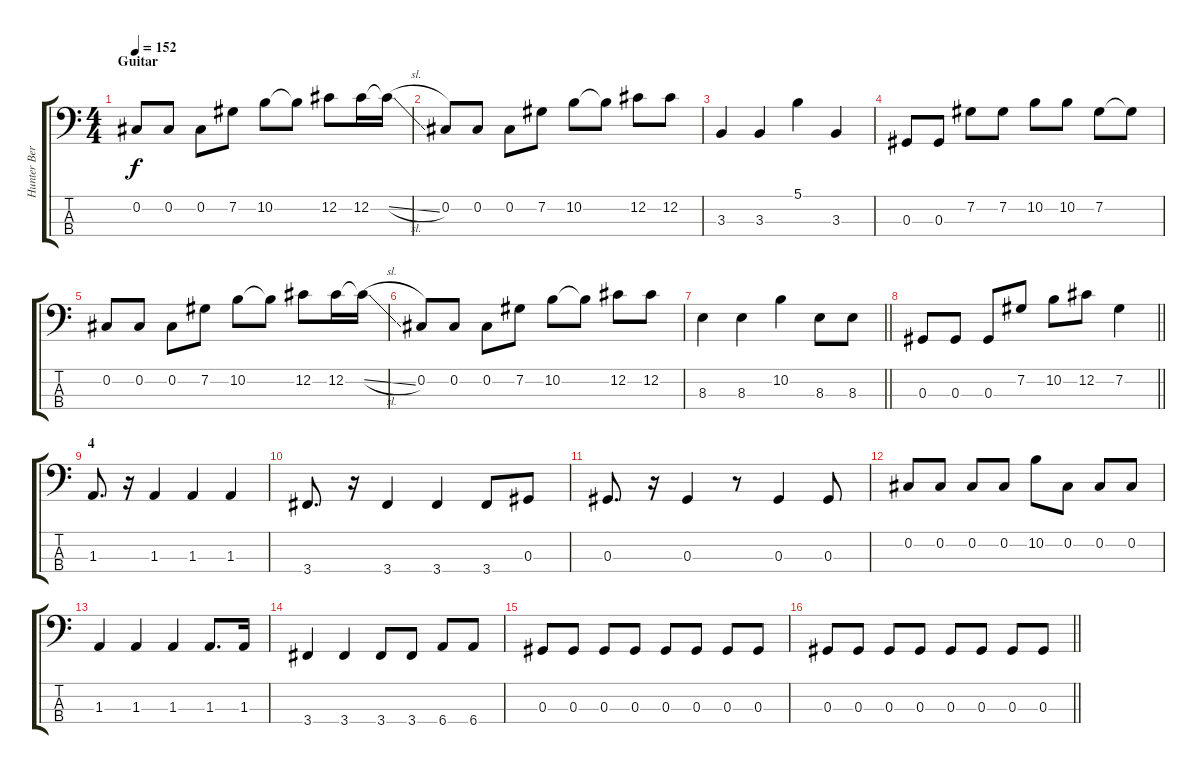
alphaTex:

\track ("Hunter Bergan" "Hunter Ber") {instrument electricbassfinger}
\staff {score tabs}
\tuning (Gb2 Db2 Ab1 Eb1) {hide}
\ts (4 4)
\section ("" "Guitar")
\tempo 152
\clef f4
\ks c
0.2.8{dy f} 0.2.8 0.2.8 7.2.8 10.2.8 10.2{t}.8 12.2.8 12.2.16 12.2{sl t}.16 |
0.2.8 0.2.8 0.2.8 7.2.8 10.2.8 10.2{t}.8 12.2.8 12.2.8 |
3.3.4 3.3.4 5.1.4 3.3.4 |
0.3.8 0.3.8 7.2.8 7.2.8 10.2.8 10.2.8 7.2.8 7.2{t}.8 |
0.2.8 0.2.8 0.2.8 7.2.8 10.2.8 10.2{t}.8 12.2.8 12.2.16 12.2{sl t}.16 |
0.2.8 0.2.8 0.2.8 7.2.8 10.2.8 10.2{t}.8 12.2.8 12.2.8 |
\barLineRight lightlight
8.3.4 8.3.4 10.2.4 8.3.8 8.3.8 |
\barLineRight lightlight
0.3.8 0.3.8 0.3.8 7.2.8 10.2.8 12.2.8 7.2.4 |
\section ("" "4")
1.3.8{d} r.16 1.3.4 1.3.4 1.3.4 |
3.4.8{d} r.16 3.4.4 3.4.4 3.4.8 0.3.8 |
0.3.8{d} r.16 0.3.4 r.8 0.3.4 0.3.8 |
0.2.8 0.2.8 0.2.8 0.2.8 10.2.8 0.2.8 0.2.8 0.2.8 |
1.3.4 1.3.4 1.3.4 1.3.8{d} 1.3.16 |
3.4.4 3.4.4 3.4.8 3.4.8 6.4.8 6.4.8 |
0.3.8 0.3.8 0.3.8 0.3.8 0.3.8 0.3.8 0.3.8 0.3.8 |
\barLineRight lightlight
0.3.8 0.3.8 0.3.8 0.3.8 0.3.8 0.3.8 0.3.8 0.3.8
